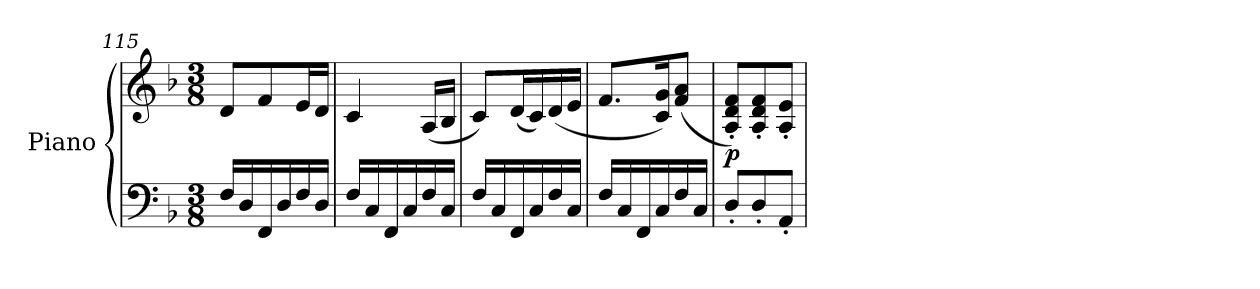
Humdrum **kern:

**kern	**kern	**dynam
*part1	*part1	*part1
*staff2	*staff1	*staff1/2
*I"Piano	*	*
*I'Pno.	*	*
!!LO:LB:g=z
*clefF4	*clefG2	*
*k[b-]	*k[b-]	*
*M3/8	*M3/8	*
=115	=115	=115
16F/LL	8d/L	.
16D/	.	.
16FF/	8f/	.
16D/	.	.
16F/	16e/L	.
16D/JJ	16d/JJ	.
=116	=116	=116
16F/LL	4c/	.
16C/	.	.
16FF/	.	.
16C/	.	.
16F/	(<16A/LL	.
16C/JJ	16B-/JJ	.
=117	=117	=117
16F/LL	8c/L)	.
16C/	.	.
16FF/	(<16d/L	.
16C/	16c/)	.
16F/	(<16d/	.
16C/JJ	16e/JJ	.
=118	=118	=118
16F/LL	8.f/L	.
16C/	.	.
16FF/	.	.
16C/	16c/ 16g/K)	.
16F/	(<8f/ 8a/J	.
16C/JJ	.	.
=119	=119	=119
!	!	!LO:DY:b
8D'/L	8A/' 8d/' 8f/'L)	p
8D'/	8A/' 8d/' 8f/'	.
8AA'/J	8A/' 8e/'J	.
=	=	=
*-	*-	*-
